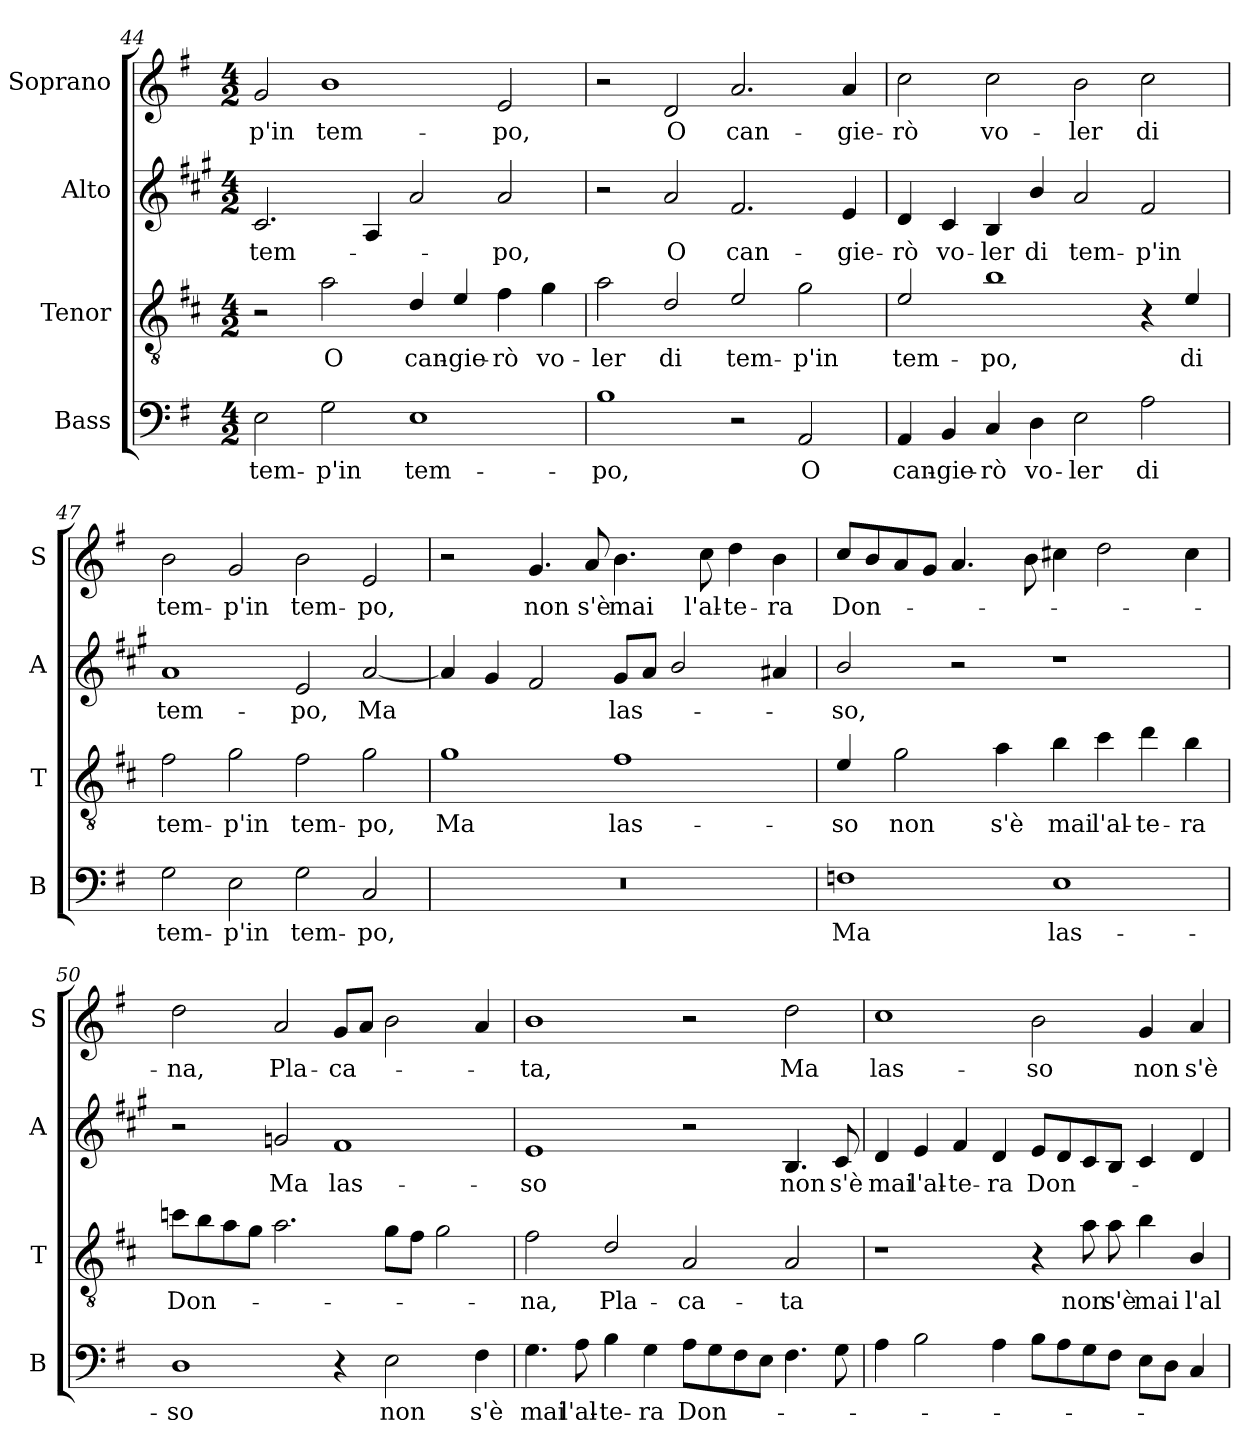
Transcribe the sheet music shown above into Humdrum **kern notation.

**kern	**text	**kern	**text	**kern	**text	**kern	**text
*part4	*part4	*part3	*part3	*part2	*part2	*part1	*part1
*staff4	*staff4	*staff3	*staff3	*staff2	*staff2	*staff1	*staff1
*I"Bass	*	*I"Tenor	*	*I"Alto	*	*I"Soprano	*
*I'B	*	*I'T	*	*I'A	*	*I'S	*
!!LO:PB:g=z
*clefF4	*	*clefGv2	*	*clefG2	*	*clefG2	*
*	*	*ITrd4c7	*	*ITrd1c2	*	*	*
*k[f#]	*	*k[f#]	*	*k[f#]	*	*k[f#]	*
*G:	*	*G:	*	*G:	*	*G:	*
*M4/2	*	*M4/2	*	*M4/2	*	*M4/2	*
=44	=44	=44	=44	=44	=44	=44	=44
!	!LO:LY:b	!	!	!	!LO:LY:b	!	!LO:LY:b
2E\	tem-	2r	.	2.B/	tem-	2g/	-p'in
!	!LO:LY:b	!	!LO:LY:b	!	!	!	!LO:LY:b
2G\	-p'in	2d\	O	.	.	1b	tem-
.	.	.	.	4G/	.	.	.
!	!LO:LY:b	!	!LO:LY:b	!	!	!	!
1E	tem-	4G/	can-	2g/	.	.	.
!	!	!	!LO:LY:b	!	!	!	!
.	.	4A/	-gie-	.	.	.	.
!	!	!	!LO:LY:b	!	!LO:LY:b	!	!LO:LY:b
.	.	4B\	-rò	2g/	-po,	2e/	-po,
!	!	!	!LO:LY:b	!	!	!	!
.	.	4c\	vo-	.	.	.	.
=45	=45	=45	=45	=45	=45	=45	=45
!	!LO:LY:b	!	!LO:LY:b	!	!	!	!
1B	-po,	2d\	-ler	2r	.	2r	.
!	!	!	!LO:LY:b	!	!LO:LY:b	!	!LO:LY:b
.	.	2G/	di	2g/	O	2d/	O
!	!	!	!LO:LY:b	!	!LO:LY:b	!	!LO:LY:b
2r	.	2A/	tem-	2.e/	can-	2.a/	can-
!	!LO:LY:b	!	!LO:LY:b	!	!	!	!
2AA/	O	2c\	-p'in	.	.	.	.
!	!	!	!	!	!LO:LY:b	!	!LO:LY:b
.	.	.	.	4d/	-gie-	4a/	-gie-
=46	=46	=46	=46	=46	=46	=46	=46
!	!LO:LY:b	!	!LO:LY:b	!	!LO:LY:b	!	!LO:LY:b
4AA/	can-	2A/	tem-	4c/	-rò	2cc\	-rò
!	!LO:LY:b	!	!	!	!LO:LY:b	!	!
4BB/	-gie-	.	.	4B/	vo-	.	.
!	!LO:LY:b	!	!LO:LY:b	!	!LO:LY:b	!	!LO:LY:b
4C/	-rò	1e	-po,	4A/	-ler	2cc\	vo-
!	!LO:LY:b	!	!	!	!LO:LY:b	!	!
4D\	vo-	.	.	4a/	di	.	.
!	!LO:LY:b	!	!	!	!LO:LY:b	!	!LO:LY:b
2E\	-ler	.	.	2g/	tem-	2b\	-ler
!	!LO:LY:b	!	!	!	!LO:LY:b	!	!LO:LY:b
2A\	di	4r	.	2e/	-p'in	2cc\	di
!	!	!	!LO:LY:b	!	!	!	!
.	.	4A/	di	.	.	.	.
=47	=47	=47	=47	=47	=47	=47	=47
!	!LO:LY:b	!	!LO:LY:b	!	!LO:LY:b	!	!LO:LY:b
2G\	tem-	2B\	tem-	1g	tem-	2b\	tem-
!	!LO:LY:b	!	!LO:LY:b	!	!	!	!LO:LY:b
2E\	-p'in	2c\	-p'in	.	.	2g/	-p'in
!	!LO:LY:b	!	!LO:LY:b	!	!LO:LY:b	!	!LO:LY:b
2G\	tem-	2B\	tem-	2d/	-po,	2b\	tem-
!	!LO:LY:b	!	!LO:LY:b	!	!LO:LY:b	!	!LO:LY:b
2C/	-po,	2c\	-po,	[2g/	Ma	2e/	-po,
!!LO:LB:g=z
=48	=48	=48	=48	=48	=48	=48	=48
!	!	!	!LO:LY:b	!	!	!	!
0r	.	1c	Ma	4g/]	.	2r	.
.	.	.	.	4f#/	.	.	.
!	!	!	!	!	!	!	!LO:LY:b
.	.	.	.	2e/	.	4.g/	non
!	!	!	!	!	!	!	!LO:LY:b
.	.	.	.	.	.	8a/	s'è
!	!	!	!LO:LY:b	!	!LO:LY:b	!	!LO:LY:b
.	.	1B	las-	8f#/L	las-	4.b\	mai
.	.	.	.	8g/J	.	.	.
.	.	.	.	2a/	.	.	.
!	!	!	!	!	!	!	!LO:LY:b
.	.	.	.	.	.	8cc\	l'al-
!	!	!	!	!	!	!	!LO:LY:b
.	.	.	.	.	.	4dd\	-te-
!	!	!	!	!	!	!	!LO:LY:b
.	.	.	.	4g#X/	.	4b\	-ra
=49	=49	=49	=49	=49	=49	=49	=49
!	!LO:LY:b	!	!LO:LY:b	!	!LO:LY:b	!	!LO:LY:b
1Fn	Ma	4A/	-so	2a/	-so,	8cc/L	Don-
.	.	.	.	.	.	8b/	.
!	!	!	!LO:LY:b	!	!	!	!
.	.	2c\	non	.	.	8a/	.
.	.	.	.	.	.	8g/J	.
.	.	.	.	2r	.	4.a/	.
!	!	!	!LO:LY:b	!	!	!	!
.	.	4d\	s'è	.	.	.	.
.	.	.	.	.	.	8b\	.
!	!LO:LY:b	!	!LO:LY:b	!	!	!	!
1E	las-	4e\	mai	1r	.	4cc#X\	.
!	!	!	!LO:LY:b	!	!	!	!
.	.	4f#\	l'al-	.	.	2dd\	.
!	!	!	!LO:LY:b	!	!	!	!
.	.	4g\	-te-	.	.	.	.
!	!	!	!LO:LY:b	!	!	!	!
.	.	4e\	-ra	.	.	4cc#\	.
=50	=50	=50	=50	=50	=50	=50	=50
!	!LO:LY:b	!	!LO:LY:b	!	!	!	!LO:LY:b
1D	-so	8fn\L	Don-	2r	.	2dd\	-na,
.	.	8e\	.	.	.	.	.
.	.	8d\	.	.	.	.	.
.	.	8c\J	.	.	.	.	.
!	!	!	!	!	!LO:LY:b	!	!LO:LY:b
.	.	2.d\	.	2fn/	Ma	2a/	Pla-
!	!	!	!	!	!LO:LY:b	!	!LO:LY:b
4r	.	.	.	1e	las-	8g/L	-ca-
.	.	.	.	.	.	8a/J	.
!	!LO:LY:b	!	!	!	!	!	!
2E\	non	8c\L	.	.	.	2b\	.
.	.	8B\J	.	.	.	.	.
.	.	2c\	.	.	.	.	.
!	!LO:LY:b	!	!	!	!	!	!
4F#\	s'è	.	.	.	.	4a/	.
!!LO:LB:g=z
=51	=51	=51	=51	=51	=51	=51	=51
!	!LO:LY:b	!	!LO:LY:b	!	!LO:LY:b	!	!LO:LY:b
4.G\	mai	2B\	-na,	1d	-so	1b	-ta,
!	!LO:LY:b	!	!	!	!	!	!
8A\	l'al-	.	.	.	.	.	.
!	!LO:LY:b	!	!LO:LY:b	!	!	!	!
4B\	-te-	2G/	Pla-	.	.	.	.
!	!LO:LY:b	!	!	!	!	!	!
4G\	-ra	.	.	.	.	.	.
!	!LO:LY:b	!	!LO:LY:b	!	!	!	!
8A\L	Don-	2D/	-ca-	2r	.	2r	.
8G\	.	.	.	.	.	.	.
8F#\	.	.	.	.	.	.	.
8E\J	.	.	.	.	.	.	.
!	!	!	!LO:LY:b	!	!LO:LY:b	!	!LO:LY:b
4.F#\	.	2D/	-ta	4.A/	non	2dd\	Ma
!	!	!	!	!	!LO:LY:b	!	!
8G\	.	.	.	8B/	s'è	.	.
=52	=52	=52	=52	=52	=52	=52	=52
!	!	!	!	!	!LO:LY:b	!	!LO:LY:b
4A\	.	1r	.	4c/	mai	1cc	las-
!	!	!	!	!	!LO:LY:b	!	!
2B\	.	.	.	4d/	l'al-	.	.
!	!	!	!	!	!LO:LY:b	!	!
.	.	.	.	4e/	-te-	.	.
!	!	!	!	!	!LO:LY:b	!	!
4A\	.	.	.	4c/	-ra	.	.
!	!	!	!	!	!LO:LY:b	!	!LO:LY:b
8B\L	.	4r	.	8d/L	Don-	2b\	-so
8A\	.	.	.	8c/	.	.	.
!	!	!	!LO:LY:b	!	!	!	!
8G\	.	8d\	non	8B/	.	.	.
!	!	!	!LO:LY:b	!	!	!	!
8F#\J	.	8d\	s'è	8A/J	.	.	.
!	!	!	!LO:LY:b	!	!	!	!LO:LY:b
8E\L	.	4e\	mai	4B/	.	4g/	non
8D\J	.	.	.	.	.	.	.
!	!	!	!LO:LY:b	!	!	!	!LO:LY:b
4C/	.	4E/	l'al-	4c/	.	4a/	s'è
=	=	=	=	=	=	=	=
*-	*-	*-	*-	*-	*-	*-	*-
